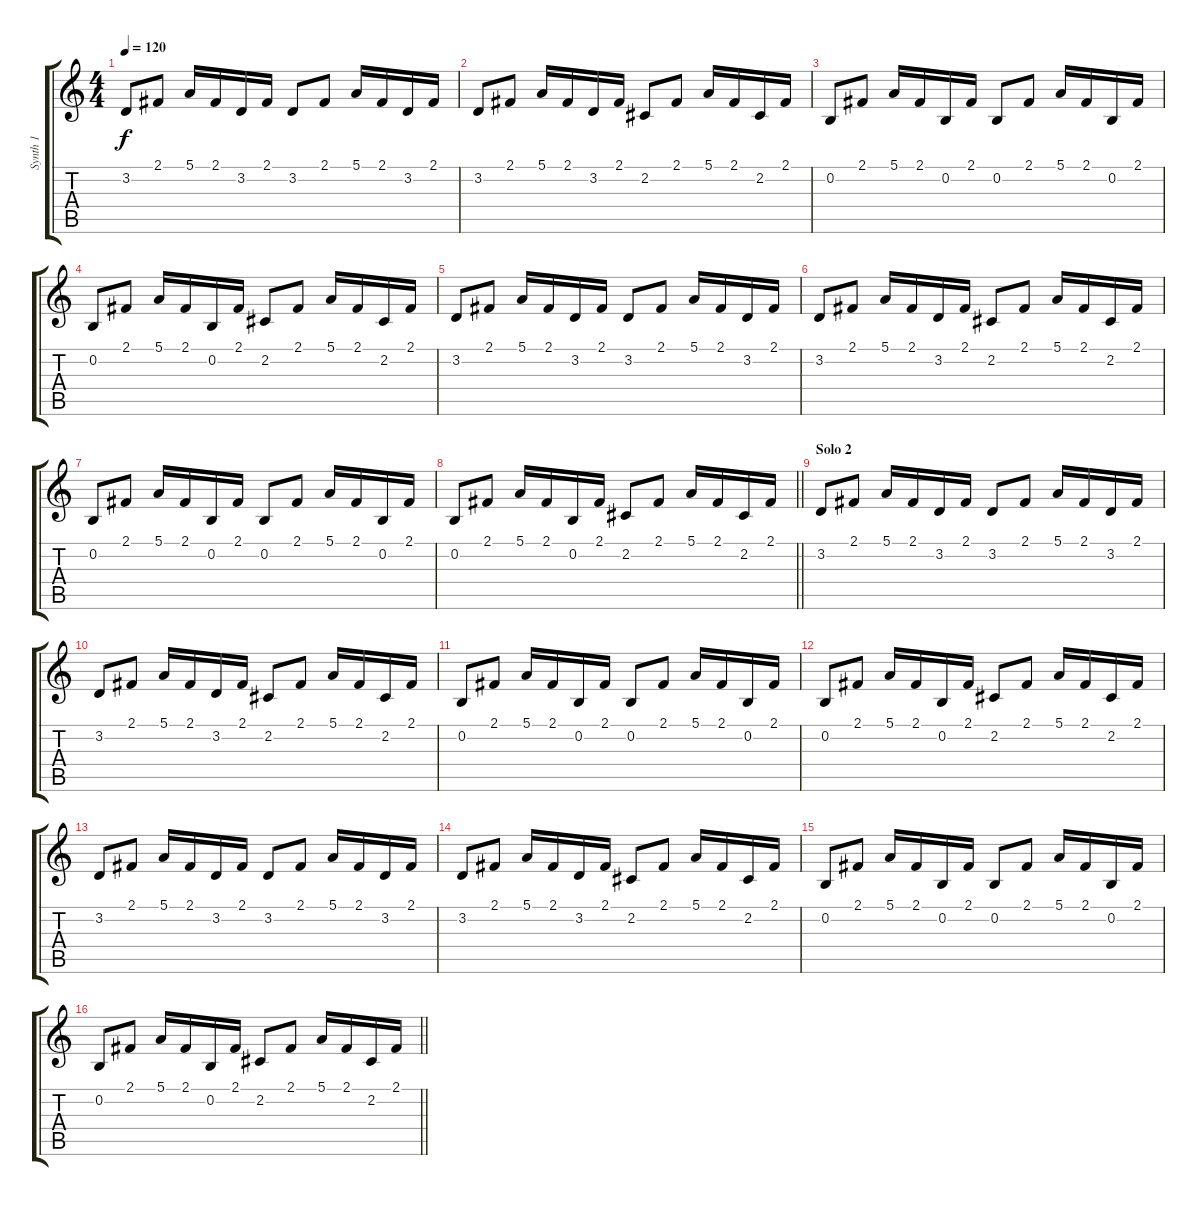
\track ("Synth 1" "Synth 1") {instrument electricpiano2}
\staff {score tabs}
\tuning (E4 B3 G3 D3 A2 D2) {hide}
\ts (4 4)
\tempo 120
\clef g2
\ks c
3.2.8{dy f} 2.1.8 5.1.16 2.1.16 3.2.16 2.1.16 3.2.8 2.1.8 5.1.16 2.1.16 3.2.16 2.1.16 |
3.2.8 2.1.8 5.1.16 2.1.16 3.2.16 2.1.16 2.2.8 2.1.8 5.1.16 2.1.16 2.2.16 2.1.16 |
0.2.8 2.1.8 5.1.16 2.1.16 0.2.16 2.1.16 0.2.8 2.1.8 5.1.16 2.1.16 0.2.16 2.1.16 |
0.2.8 2.1.8 5.1.16 2.1.16 0.2.16 2.1.16 2.2.8 2.1.8 5.1.16 2.1.16 2.2.16 2.1.16 |
3.2.8 2.1.8 5.1.16 2.1.16 3.2.16 2.1.16 3.2.8 2.1.8 5.1.16 2.1.16 3.2.16 2.1.16 |
3.2.8 2.1.8 5.1.16 2.1.16 3.2.16 2.1.16 2.2.8 2.1.8 5.1.16 2.1.16 2.2.16 2.1.16 |
0.2.8 2.1.8 5.1.16 2.1.16 0.2.16 2.1.16 0.2.8 2.1.8 5.1.16 2.1.16 0.2.16 2.1.16 |
\barLineRight lightlight
0.2.8 2.1.8 5.1.16 2.1.16 0.2.16 2.1.16 2.2.8 2.1.8 5.1.16 2.1.16 2.2.16 2.1.16 |
\section ("" "Solo 2")
3.2.8 2.1.8 5.1.16 2.1.16 3.2.16 2.1.16 3.2.8 2.1.8 5.1.16 2.1.16 3.2.16 2.1.16 |
3.2.8 2.1.8 5.1.16 2.1.16 3.2.16 2.1.16 2.2.8 2.1.8 5.1.16 2.1.16 2.2.16 2.1.16 |
0.2.8 2.1.8 5.1.16 2.1.16 0.2.16 2.1.16 0.2.8 2.1.8 5.1.16 2.1.16 0.2.16 2.1.16 |
0.2.8 2.1.8 5.1.16 2.1.16 0.2.16 2.1.16 2.2.8 2.1.8 5.1.16 2.1.16 2.2.16 2.1.16 |
3.2.8 2.1.8 5.1.16 2.1.16 3.2.16 2.1.16 3.2.8 2.1.8 5.1.16 2.1.16 3.2.16 2.1.16 |
3.2.8 2.1.8 5.1.16 2.1.16 3.2.16 2.1.16 2.2.8 2.1.8 5.1.16 2.1.16 2.2.16 2.1.16 |
0.2.8 2.1.8 5.1.16 2.1.16 0.2.16 2.1.16 0.2.8 2.1.8 5.1.16 2.1.16 0.2.16 2.1.16 |
\barLineRight lightlight
0.2.8 2.1.8 5.1.16 2.1.16 0.2.16 2.1.16 2.2.8 2.1.8 5.1.16 2.1.16 2.2.16 2.1.16
